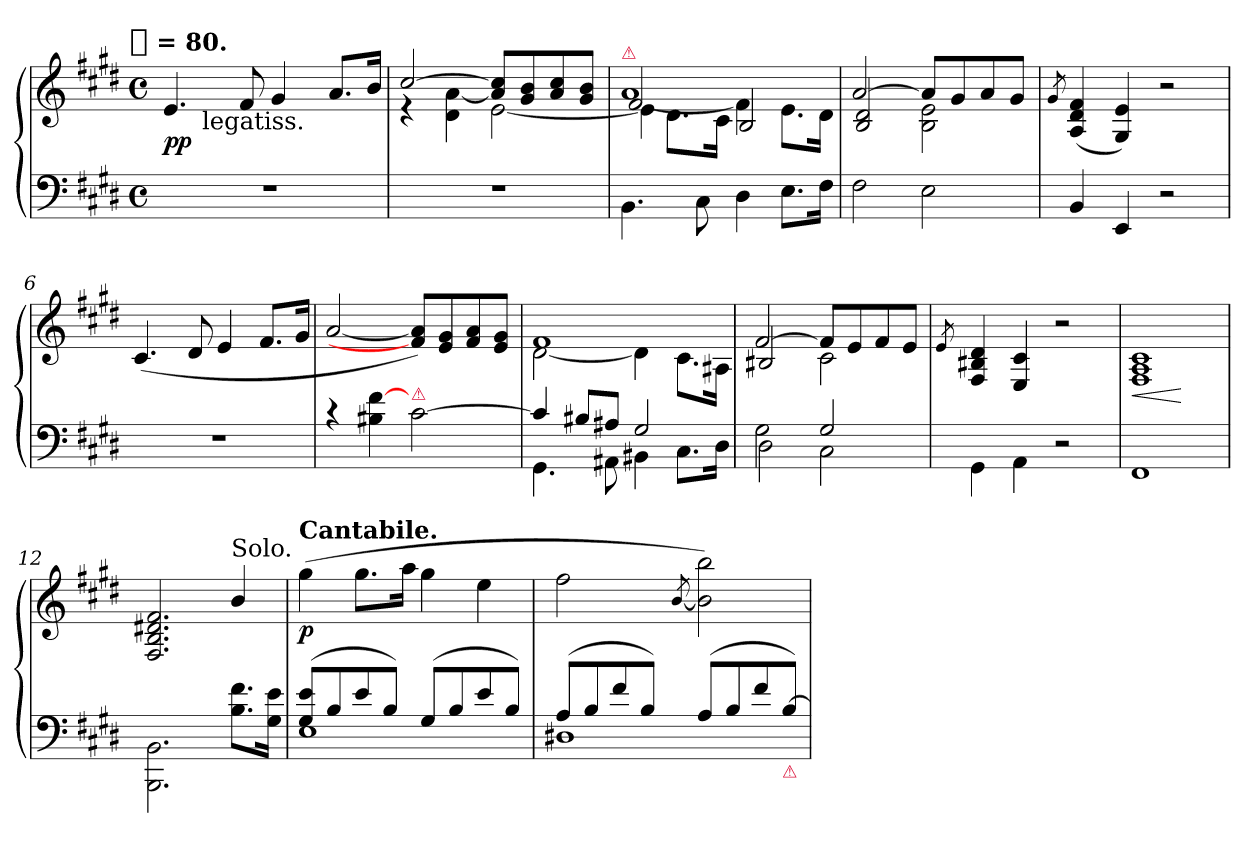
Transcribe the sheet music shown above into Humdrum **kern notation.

**kern	**kern	**dynam
*part1	*part1	*part1
*staff2	*staff1	*staff1/2
*clefF4	*clefG2	*
*k[f#c#g#d#]	*k[f#c#g#d#]	*
*E:	*E:	*
!!LO:TX:omd:t=[quarter] = 80.
*M4/4	*M4/4	*
*met(c)	*met(c)	*
*MM80	*MM80	*
=1	=1	=1
!	!LO:TX:a:t=Violini. con sordini.	!
*	*^	*
1rF	4.e!	8.ryy	pp
!	!	!LO:TX:b:t=legatiss.	!
.	.	2ryy	.
.	8f#!	.	.
.	4g#!	.	.
.	.	4ryy	.
.	8.a!L	.	.
.	16b!Jk	16ryy	.
=2	=2	=2	=2
1rF	[2cc#!	4re	.
.	.	4d#! [>4a!	.
.	8a!] 8cc#!]L	[2e!	.
.	8g#! 8b!	.	.
.	8a! 8cc#!	.	.
.	8g#! 8b!J	.	.
=3	=3	=3	=3
*	*	*^	*
!	!LO:TX:a:color=crimson:t=⚠	!	!	!
4.BB!\	1a!	[2f#!/	4e!\]	.
.	.	.	8.d#!\L	.
8C#!\	.	.	.	.
.	.	.	16c#!\Jk	.
4D#!\	.	4f#!]	2B!/	.
8.E!\L	.	8.e!\L	.	.
16F#!\Jk	.	16d#!\Jk	.	.
*	*	*v	*v	*
=4	=4	=4	=4
2F#!	[2a!	2B!/ 2d#!/	.
2E!	8a!L]	2B! 2e!	.
.	8g#!	.	.
.	8a!	.	.
.	8g#!J	.	.
*	*v	*v	*
=5	=5	=5
.	8qg#!/	.
4BB!	(4A! 4d#! 4f#!	.
4EE!	4G#! 4e!)	.
2r	2r	.
=6	=6	=6
1rF	(>4.c#!	.
.	8d#!	.
.	4e!	.
.	8.f#!L	.
.	16g#!Jk	.
=7	=7	=7
4rc	[2a!	.
4B#X!\ [>4f#!\	.	.
!LO:TX:a:color=crimson:t=⚠	!	!
[<2c#!\	8f#!]/ 8a!]/L)	.
.	8e!/ 8g#!/	.
.	8f#!/ 8a!/	.
.	8e!/ 8g#!/J	.
=8	=8	=8
*^	*^	*
4c#!]	4.GG#!	1f#!	[2d#!	.
8B#X!L	.	.	.	.
8A#X!J	8AA#X!	.	.	.
2G#!	4BB#X!	.	4d#!]	.
.	8.C#!\L	.	8.c#!\L	.
.	16D#!Jk	.	16A#X!Jk	.
=9	=9	=9	=9	=9
2G#!\	2D#!	[2f#!	2B#X!/	.
2G#!	2C#!	8f#!L]	2c#!	.
.	.	8e!	.	.
.	.	8f#!	.	.
.	.	8e!J	.	.
*v	*v	*	*	*
*	*v	*v	*
=10	=10	=10
.	8qe!/	.
4GG#!\	4F#!/ 4B#X!/ 4d#!/	.
4AA!\	4E!/ 4c#!/	.
2r	2r	.
=11	=11	=11
1FF#!\	1F#!/ 1A!/ 1c#!/	<
.	.	[ ]
=12	=12	=12
2.BBB!\ 2.BB!\	2.F#!/ 2.B!/ 2.d#X!/ 2.f#!/	]
!	!LO:TX:a:t=Solo.	!
8.B!\ 8.f#!\L	4b/	.
16G#!\ 16e!\Jk	.	.
=13	=13	=13
*^	*	*
!	!	!LO:TX:a:B:t=Cantabile.	!
(<8G# 8eL	1E	(4gg#	p
8B	.	.	.
8e	.	8.gg#L	.
8BJ)	.	.	.
.	.	16aaJk	.
(<8G#L	.	4gg#	.
8B	.	.	.
8e	.	4ee	.
8BJ)	.	.	.
=14	=14	=14	=14
(<8AL	1D#X	2ff#	.
8B	.	.	.
8f#	.	.	.
8BJ)	.	.	.
.	.	[8qb/	.
(<8AL	.	2b] 2bb)	.
8B	.	.	.
8f#	.	.	.
!LO:TX:b:color=crimson:t=⚠	!	!	!
[8BJ)	.	.	.
*v	*v	*	*
=	=	=
*-	*-	*-
